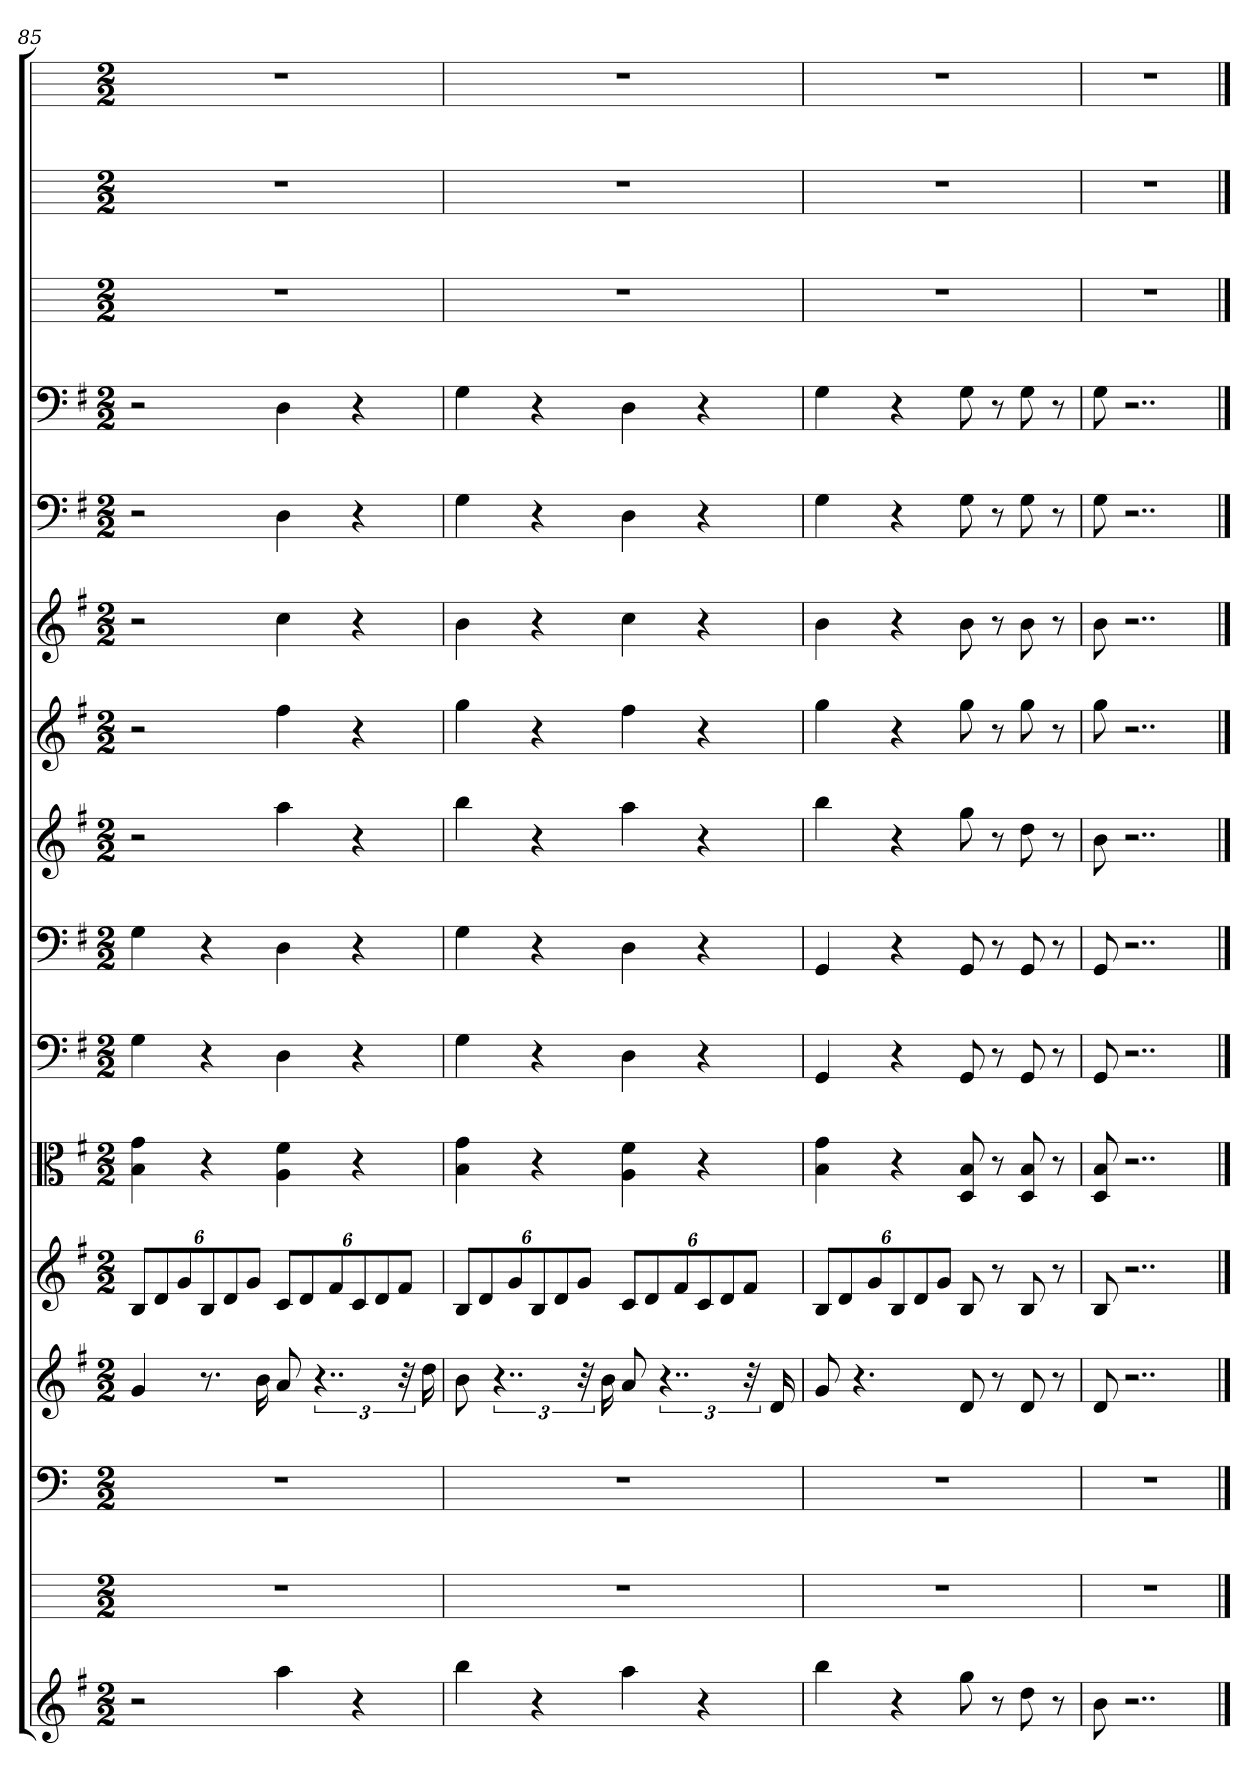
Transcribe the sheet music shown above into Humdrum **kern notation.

**kern	**kern	**kern	**kern	**kern	**kern	**kern	**kern	**kern	**kern	**kern	**kern	**kern	**kern	**kern	**kern
*part16	*part15	*part14	*part13	*part12	*part11	*part10	*part9	*part8	*part7	*part6	*part5	*part4	*part3	*part2	*part1
*staff16	*staff15	*staff14	*staff13	*staff12	*staff11	*staff10	*staff9	*staff8	*staff7	*staff6	*staff5	*staff4	*staff3	*staff2	*staff1
*	*	*clefF4	*	*	*clefC3	*clefF4	*clefF4	*	*	*	*clefF4	*clefF4	*	*	*
*k[f#]	*k[]	*k[]	*k[f#]	*k[f#]	*k[f#]	*k[f#]	*k[f#]	*k[f#]	*k[f#]	*k[f#]	*k[f#]	*k[f#]	*k[]	*k[]	*k[]
*M2/2	*M2/2	*M2/2	*M2/2	*M2/2	*M2/2	*M2/2	*M2/2	*M2/2	*M2/2	*M2/2	*M2/2	*M2/2	*M2/2	*M2/2	*M2/2
=85	=85	=85	=85	=85	=85	=85	=85	=85	=85	=85	=85	=85	=85	=85	=85
2r	1r	1r	4g	12BL	4B 4g	4G	4G	2r	2r	2r	2r	2r	1r	1r	1r
.	.	.	.	12d	.	.	.	.	.	.	.	.	.	.	.
.	.	.	.	12g	.	.	.	.	.	.	.	.	.	.	.
.	.	.	8.r	12B	4r	4r	4r	.	.	.	.	.	.	.	.
.	.	.	.	12d	.	.	.	.	.	.	.	.	.	.	.
.	.	.	.	12gJ	.	.	.	.	.	.	.	.	.	.	.
.	.	.	16b	.	.	.	.	.	.	.	.	.	.	.	.
4aa	.	.	8a	12cL	4A 4f#	4D	4D	4aa	4ff#	4cc	4D	4D	.	.	.
.	.	.	.	12d	.	.	.	.	.	.	.	.	.	.	.
.	.	.	6..r	.	.	.	.	.	.	.	.	.	.	.	.
.	.	.	.	12f#	.	.	.	.	.	.	.	.	.	.	.
4r	.	.	.	12c	4r	4r	4r	4r	4r	4r	4r	4r	.	.	.
.	.	.	.	12d	.	.	.	.	.	.	.	.	.	.	.
.	.	.	48r	12f#J	.	.	.	.	.	.	.	.	.	.	.
.	.	.	16dd	.	.	.	.	.	.	.	.	.	.	.	.
=86	=86	=86	=86	=86	=86	=86	=86	=86	=86	=86	=86	=86	=86	=86	=86
4bb	1r	1r	8b	12BL	4B 4g	4G	4G	4bb	4gg	4b	4G	4G	1r	1r	1r
.	.	.	.	12d	.	.	.	.	.	.	.	.	.	.	.
.	.	.	6..r	.	.	.	.	.	.	.	.	.	.	.	.
.	.	.	.	12g	.	.	.	.	.	.	.	.	.	.	.
4r	.	.	.	12B	4r	4r	4r	4r	4r	4r	4r	4r	.	.	.
.	.	.	.	12d	.	.	.	.	.	.	.	.	.	.	.
.	.	.	48r	12gJ	.	.	.	.	.	.	.	.	.	.	.
.	.	.	16b	.	.	.	.	.	.	.	.	.	.	.	.
4aa	.	.	8a	12cL	4A 4f#	4D	4D	4aa	4ff#	4cc	4D	4D	.	.	.
.	.	.	.	12d	.	.	.	.	.	.	.	.	.	.	.
.	.	.	6..r	.	.	.	.	.	.	.	.	.	.	.	.
.	.	.	.	12f#	.	.	.	.	.	.	.	.	.	.	.
4r	.	.	.	12c	4r	4r	4r	4r	4r	4r	4r	4r	.	.	.
.	.	.	.	12d	.	.	.	.	.	.	.	.	.	.	.
.	.	.	48r	12f#J	.	.	.	.	.	.	.	.	.	.	.
.	.	.	16d	.	.	.	.	.	.	.	.	.	.	.	.
=87	=87	=87	=87	=87	=87	=87	=87	=87	=87	=87	=87	=87	=87	=87	=87
4bb	1r	1r	8g	12BL	4B 4g	4GG	4GG	4bb	4gg	4b	4G	4G	1r	1r	1r
.	.	.	.	12d	.	.	.	.	.	.	.	.	.	.	.
.	.	.	4.r	.	.	.	.	.	.	.	.	.	.	.	.
.	.	.	.	12g	.	.	.	.	.	.	.	.	.	.	.
4r	.	.	.	12B	4r	4r	4r	4r	4r	4r	4r	4r	.	.	.
.	.	.	.	12d	.	.	.	.	.	.	.	.	.	.	.
.	.	.	.	12gJ	.	.	.	.	.	.	.	.	.	.	.
8gg	.	.	8d	8B	8D 8B	8GG	8GG	8gg	8gg	8b	8G	8G	.	.	.
8r	.	.	8r	8r	8r	8r	8r	8r	8r	8r	8r	8r	.	.	.
8dd	.	.	8d	8B	8D 8B	8GG	8GG	8dd	8gg	8b	8G	8G	.	.	.
8r	.	.	8r	8r	8r	8r	8r	8r	8r	8r	8r	8r	.	.	.
=88	=88	=88	=88	=88	=88	=88	=88	=88	=88	=88	=88	=88	=88	=88	=88
8b	1r	1r	8d	8B	8D 8B	8GG	8GG	8b	8gg	8b	8G	8G	1r	1r	1r
2..r	.	.	2..r	2..r	2..r	2..r	2..r	2..r	2..r	2..r	2..r	2..r	.	.	.
==	==	==	==	==	==	==	==	==	==	==	==	==	==	==	==
*-	*-	*-	*-	*-	*-	*-	*-	*-	*-	*-	*-	*-	*-	*-	*-
